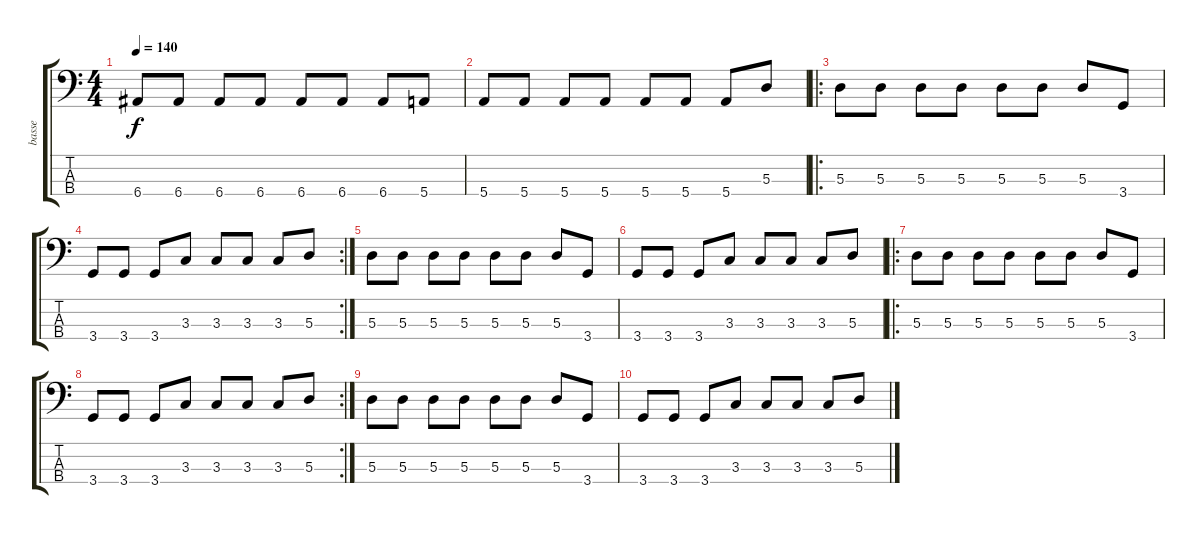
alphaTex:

\track ("basse" "basse") {instrument fretlessbass}
\staff {score tabs}
\tuning (G2 D2 A1 E1) {hide}
\ts (4 4)
\tempo 140
\clef f4
\ks c
6.4.8{dy f} 6.4.8 6.4.8 6.4.8 6.4.8 6.4.8 6.4.8 5.4.8 |
5.4.8 5.4.8 5.4.8 5.4.8 5.4.8 5.4.8 5.4.8 5.3.8 |
\ro
5.3.8 5.3.8 5.3.8 5.3.8 5.3.8 5.3.8 5.3.8 3.4.8 |
\rc 2
3.4.8 3.4.8 3.4.8 3.3.8 3.3.8 3.3.8 3.3.8 5.3.8 |
5.3.8 5.3.8 5.3.8 5.3.8 5.3.8 5.3.8 5.3.8 3.4.8 |
3.4.8 3.4.8 3.4.8 3.3.8 3.3.8 3.3.8 3.3.8 5.3.8 |
\ro
5.3.8 5.3.8 5.3.8 5.3.8 5.3.8 5.3.8 5.3.8 3.4.8 |
\rc 2
3.4.8 3.4.8 3.4.8 3.3.8 3.3.8 3.3.8 3.3.8 5.3.8 |
5.3.8 5.3.8 5.3.8 5.3.8 5.3.8 5.3.8 5.3.8 3.4.8 |
3.4.8 3.4.8 3.4.8 3.3.8 3.3.8 3.3.8 3.3.8 5.3.8
